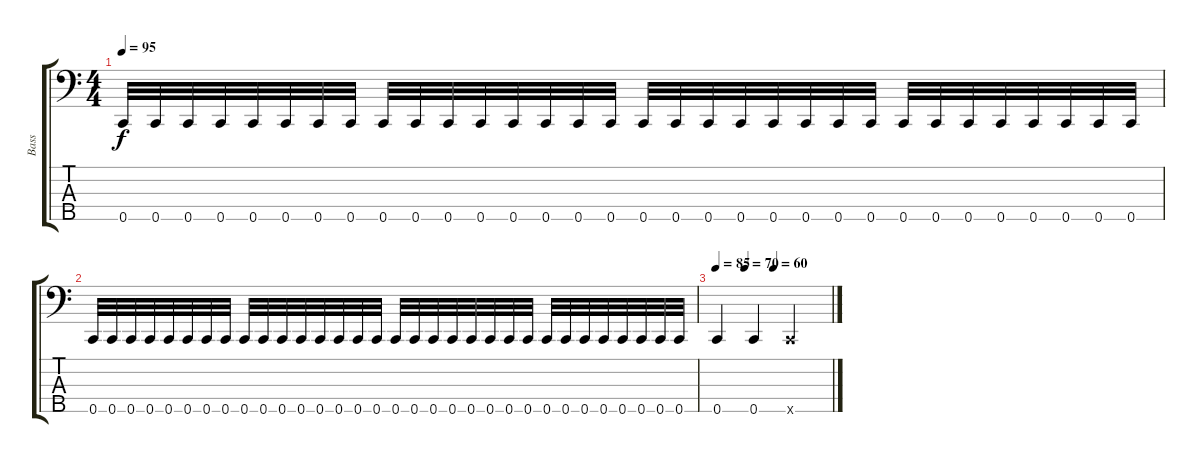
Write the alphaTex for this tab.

\track ("Bass" "Bass") {instrument electricbassfinger}
\staff {score tabs}
\tuning (Ab2 Eb2 Bb1 F1 C1) {hide}
\ts (4 4)
\tempo 95
\clef f4
\ks c
0.5.32{dy f} 0.5.32 0.5.32 0.5.32 0.5.32 0.5.32 0.5.32 0.5.32 0.5.32 0.5.32 0.5.32 0.5.32 0.5.32 0.5.32 0.5.32 0.5.32 0.5.32 0.5.32 0.5.32 0.5.32 0.5.32 0.5.32 0.5.32 0.5.32 0.5.32 0.5.32 0.5.32 0.5.32 0.5.32 0.5.32 0.5.32 0.5.32 |
0.5.32 0.5.32 0.5.32 0.5.32 0.5.32 0.5.32 0.5.32 0.5.32 0.5.32 0.5.32 0.5.32 0.5.32 0.5.32 0.5.32 0.5.32 0.5.32 0.5.32 0.5.32 0.5.32 0.5.32 0.5.32 0.5.32 0.5.32 0.5.32 0.5.32 0.5.32 0.5.32 0.5.32 0.5.32 0.5.32 0.5.32 0.5.32 |
\tempo (60 0.5)
\tempo 85
\tempo (70 0.25)
0.5.4 0.5.4 0.5{x}.2
